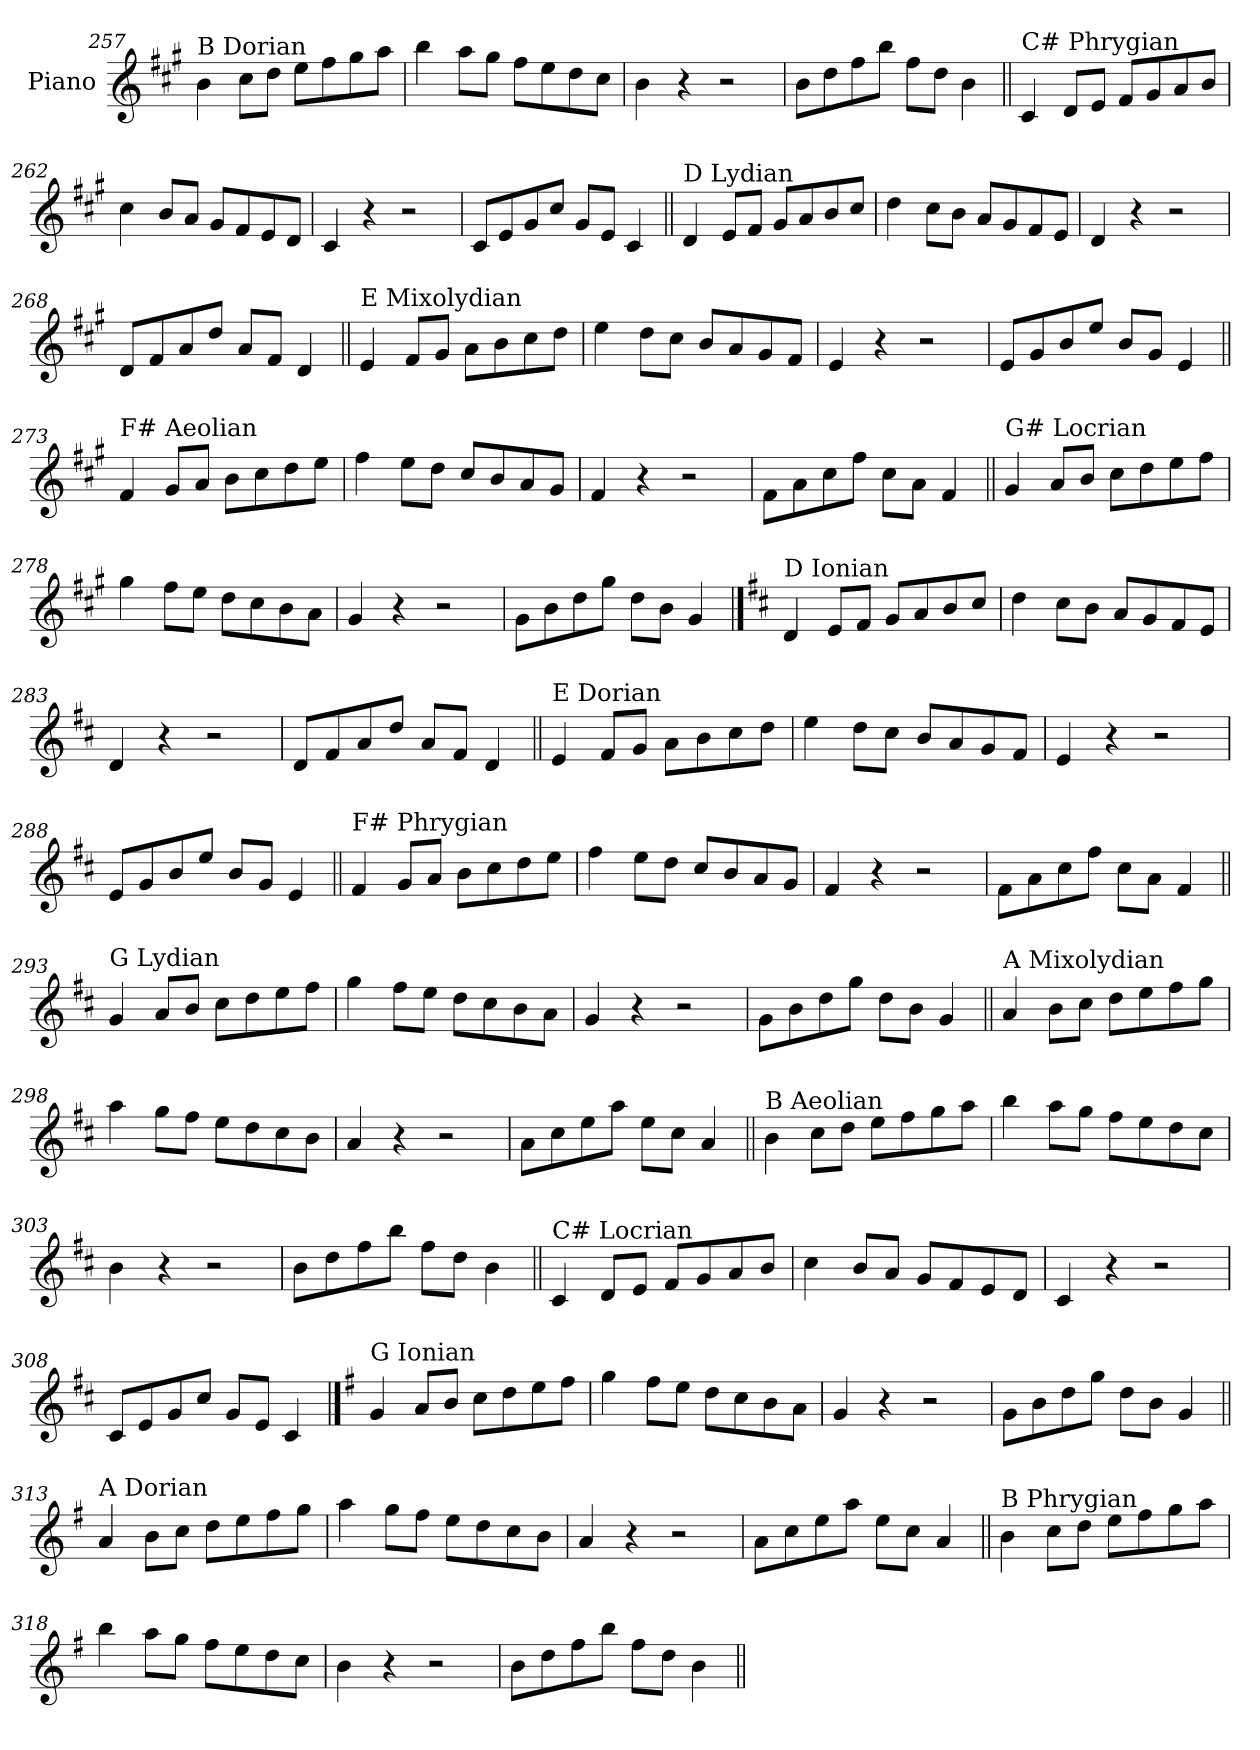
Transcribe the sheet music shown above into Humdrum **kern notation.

**kern
*part1
*staff1
*I"Piano
*I'Pno.
!!LO:LB:g=z
*clefG2
*k[f#c#g#]
=257
!LO:TX:a:t=B Dorian
4b\
8cc#\L
8dd\J
8ee\L
8ff#\
8gg#\
8aa\J
=258
4bb\
8aa\L
8gg#\J
8ff#\L
8ee\
8dd\
8cc#\J
=259
4b\
4r
2r
=260
8b\L
8dd\
8ff#\
8bb\J
8ff#\L
8dd\J
4b\
!!LO:LB:g=z
=261||
!LO:TX:a:t=C# Phrygian
4c#/
8d/L
8e/J
8f#/L
8g#/
8a/
8b/J
=262
4cc#\
8b/L
8a/J
8g#/L
8f#/
8e/
8d/J
=263
4c#/
4r
2r
=264
8c#/L
8e/
8g#/
8cc#/J
8g#/L
8e/J
4c#/
!!LO:LB:g=z
=265||
!LO:TX:a:t=D Lydian
4d/
8e/L
8f#/J
8g#/L
8a/
8b/
8cc#/J
=266
4dd\
8cc#\L
8b\J
8a/L
8g#/
8f#/
8e/J
=267
4d/
4r
2r
=268
8d/L
8f#/
8a/
8dd/J
8a/L
8f#/J
4d/
!!LO:LB:g=z
=269||
!LO:TX:a:t=E Mixolydian
4e/
8f#/L
8g#/J
8a\L
8b\
8cc#\
8dd\J
=270
4ee\
8dd\L
8cc#\J
8b/L
8a/
8g#/
8f#/J
=271
4e/
4r
2r
=272
8e/L
8g#/
8b/
8ee/J
8b/L
8g#/J
4e/
!!LO:LB:g=z
=273||
!LO:TX:a:t=F# Aeolian
4f#/
8g#/L
8a/J
8b\L
8cc#\
8dd\
8ee\J
=274
4ff#\
8ee\L
8dd\J
8cc#/L
8b/
8a/
8g#/J
=275
4f#/
4r
2r
=276
8f#\L
8a\
8cc#\
8ff#\J
8cc#\L
8a\J
4f#/
!!LO:LB:g=z
=277||
!LO:TX:a:t=G# Locrian
4g#/
8a/L
8b/J
8cc#\L
8dd\
8ee\
8ff#\J
=278
4gg#\
8ff#\L
8ee\J
8dd\L
8cc#\
8b\
8a\J
=279
4g#/
4r
2r
=280
8g#\L
8b\
8dd\
8gg#\J
8dd\L
8b\J
4g#/
!!LO:PB:g=z
==281
*k[f#c#]
!LO:TX:a:t=D Ionian
4d/
8e/L
8f#/J
8g/L
8a/
8b/
8cc#/J
=282
4dd\
8cc#\L
8b\J
8a/L
8g/
8f#/
8e/J
=283
4d/
4r
2r
=284
8d/L
8f#/
8a/
8dd/J
8a/L
8f#/J
4d/
!!LO:LB:g=z
=285||
!LO:TX:a:t=E Dorian
4e/
8f#/L
8g/J
8a\L
8b\
8cc#\
8dd\J
=286
4ee\
8dd\L
8cc#\J
8b/L
8a/
8g/
8f#/J
=287
4e/
4r
2r
=288
8e/L
8g/
8b/
8ee/J
8b/L
8g/J
4e/
!!LO:LB:g=z
=289||
!LO:TX:a:t=F# Phrygian
4f#/
8g/L
8a/J
8b\L
8cc#\
8dd\
8ee\J
=290
4ff#\
8ee\L
8dd\J
8cc#/L
8b/
8a/
8g/J
=291
4f#/
4r
2r
=292
8f#\L
8a\
8cc#\
8ff#\J
8cc#\L
8a\J
4f#/
!!LO:LB:g=z
=293||
!LO:TX:a:t=G Lydian
4g/
8a/L
8b/J
8cc#\L
8dd\
8ee\
8ff#\J
=294
4gg\
8ff#\L
8ee\J
8dd\L
8cc#\
8b\
8a\J
=295
4g/
4r
2r
=296
8g\L
8b\
8dd\
8gg\J
8dd\L
8b\J
4g/
!!LO:LB:g=z
=297||
!LO:TX:a:t=A Mixolydian
4a/
8b\L
8cc#\J
8dd\L
8ee\
8ff#\
8gg\J
=298
4aa\
8gg\L
8ff#\J
8ee\L
8dd\
8cc#\
8b\J
=299
4a/
4r
2r
=300
8a\L
8cc#\
8ee\
8aa\J
8ee\L
8cc#\J
4a/
!!LO:LB:g=z
=301||
!LO:TX:a:t=B Aeolian
4b\
8cc#\L
8dd\J
8ee\L
8ff#\
8gg\
8aa\J
=302
4bb\
8aa\L
8gg\J
8ff#\L
8ee\
8dd\
8cc#\J
=303
4b\
4r
2r
=304
8b\L
8dd\
8ff#\
8bb\J
8ff#\L
8dd\J
4b\
!!LO:LB:g=z
=305||
!LO:TX:a:t=C# Locrian
4c#/
8d/L
8e/J
8f#/L
8g/
8a/
8b/J
=306
4cc#\
8b/L
8a/J
8g/L
8f#/
8e/
8d/J
=307
4c#/
4r
2r
=308
8c#/L
8e/
8g/
8cc#/J
8g/L
8e/J
4c#/
!!LO:PB:g=z
==309
*k[f#]
!LO:TX:a:t=G Ionian
4g/
8a/L
8b/J
8cc\L
8dd\
8ee\
8ff#\J
=310
4gg\
8ff#\L
8ee\J
8dd\L
8cc\
8b\
8a\J
=311
4g/
4r
2r
=312
8g\L
8b\
8dd\
8gg\J
8dd\L
8b\J
4g/
!!LO:LB:g=z
=313||
!LO:TX:a:t=A Dorian
4a/
8b\L
8cc\J
8dd\L
8ee\
8ff#\
8gg\J
=314
4aa\
8gg\L
8ff#\J
8ee\L
8dd\
8cc\
8b\J
=315
4a/
4r
2r
=316
8a\L
8cc\
8ee\
8aa\J
8ee\L
8cc\J
4a/
!!LO:LB:g=z
=317||
!LO:TX:a:t=B Phrygian
4b\
8cc\L
8dd\J
8ee\L
8ff#\
8gg\
8aa\J
=318
4bb\
8aa\L
8gg\J
8ff#\L
8ee\
8dd\
8cc\J
=319
4b\
4r
2r
=320
8b\L
8dd\
8ff#\
8bb\J
8ff#\L
8dd\J
4b\
=||
*-
